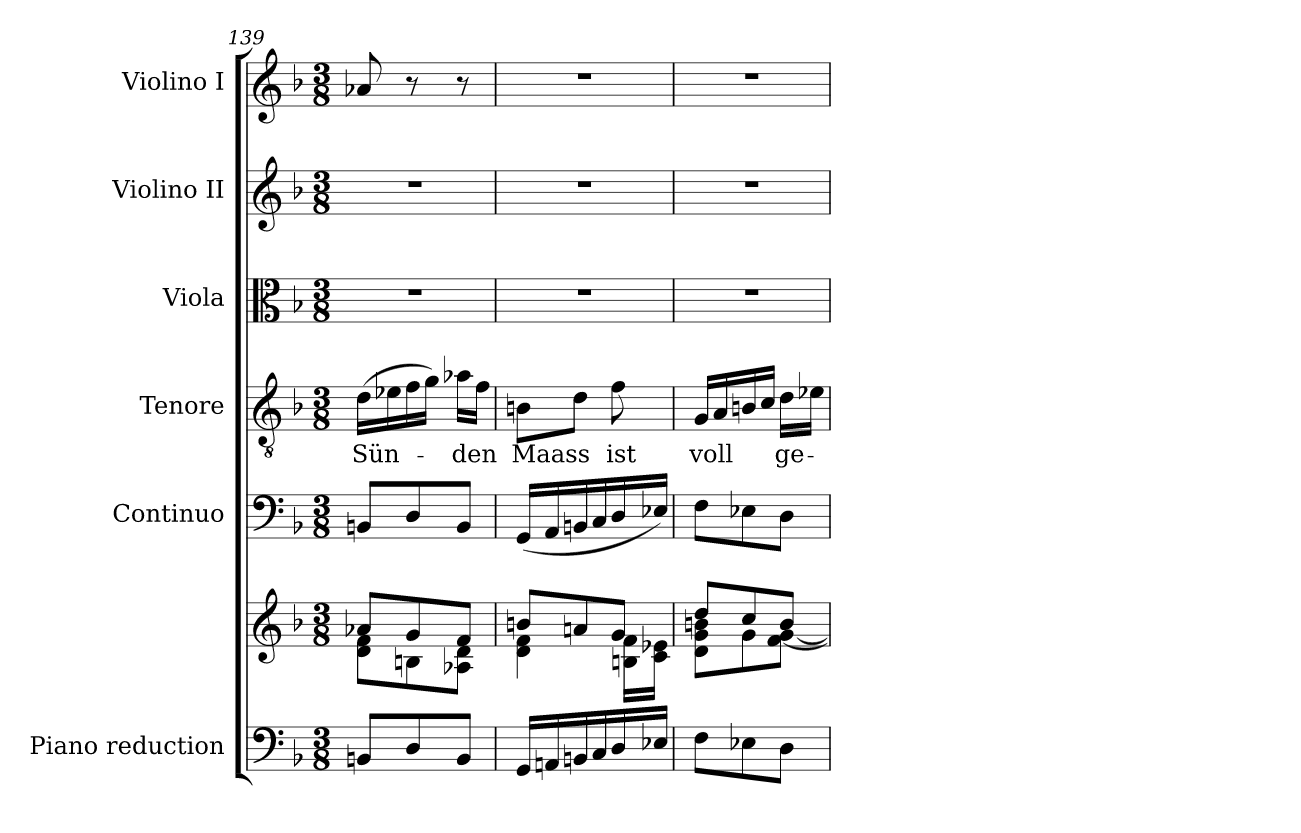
**kern	**kern	**kern	**kern	**text	**kern	**kern	**kern
*part6	*part6	*part5	*part4	*part4	*part3	*part2	*part1
*staff7	*staff6	*staff5	*staff4	*staff4	*staff3	*staff2	*staff1
*I"Piano reduction	*	*I"Continuo	*I"Tenore	*	*I"Viola	*I"Violino II	*I"Violino I
*I'Pno	*	*	*	*	*I'Vla	*I'Vln	*I'Vln
*clefF4	*clefG2	*clefF4	*clefGv2	*	*clefC3	*clefG2	*clefG2
*k[b-]	*k[b-]	*k[b-]	*k[b-]	*	*k[b-]	*k[b-]	*k[b-]
*M3/8	*M3/8	*M3/8	*M3/8	*	*M3/8	*M3/8	*M3/8
=139	=139	=139	=139	=139	=139	=139	=139
*	*^	*	*	*	*	*	*
!	!	!	!	!	!LO:LY:b	!	!	!
8BBn/L	8a-X/L	8d\ 8f\L	8BBn/L	(16d\LL	Sün-	4.r	4.r	8a-X/
.	.	.	.	16e-X\	.	.	.	.
8D/	8g/	8Bn\	8D/	16f\	.	.	.	8r
.	.	.	.	16g\JJ)	.	.	.	.
!	!	!	!	!	!LO:LY:b	!	!	!
8BB/J	8f/J	8A-X\ 8d\J	8BB/J	16a-X\LL	-den	.	.	8r
.	.	.	.	16f\JJ	.	.	.	.
=140	=140	=140	=140	=140	=140	=140	=140	=140
!	!	!	!	!	!LO:LY:b	!	!	!
16GG/LL	8bn/L	4d\ 4f\	(16GG/LL	8Bn\L	Maass	4.r	4.r	4.r
16AAn/	.	.	16AA/	.	.	.	.	.
16BBn/	8an/	.	16BBn/	8d\J	.	.	.	.
16C/	.	.	16C/	.	.	.	.	.
!	!	!	!	!	!LO:LY:b	!	!	!
16D/	8g/J	16Bn\ 16f\LL	16D/	8f\	ist	.	.	.
16E-X/JJ	.	16c\ 16e-X\JJ	16E-X/JJ)	.	.	.	.	.
=141	=141	=141	=141	=141	=141	=141	=141	=141
!	!	!	!	!	!LO:LY:b	!	!	!
8F\L	8dd/L	8d\ 8g\ 8bn\L	8F\L	16G/LL	voll	4.r	4.r	4.r
.	.	.	.	16A/	.	.	.	.
8E-X\	8cc/	8g\	8E-X\	16Bn/	.	.	.	.
.	.	.	.	16c/JJ	.	.	.	.
!	!	!	!	!	!LO:LY:b	!	!	!
8D\J	8b/J	[8f\ [8g\J	8D\J	16d\LL	ge-	.	.	.
.	.	.	.	16e-X\JJ	.	.	.	.
*	*v	*v	*	*	*	*	*	*
=	=	=	=	=	=	=	=
*-	*-	*-	*-	*-	*-	*-	*-
